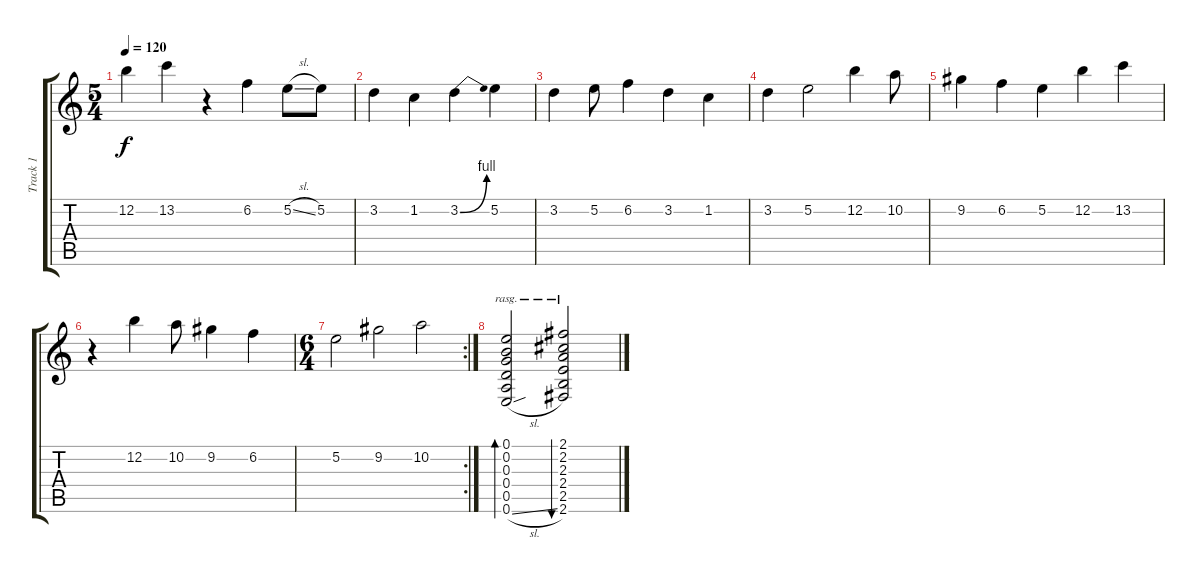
\track ("Track 1" "Track 1") {instrument acousticguitarsteel}
\staff {score tabs}
\tuning (E4 B3 G3 D3 A2 E2) {hide}
\ts (5 4)
\tempo 120
\clef g2
\ks c
12.2.4{dy f} 13.2.4 r.4 6.2.4 5.2{sl}.8 5.2.8 |
3.2.4 1.2.4 3.2{be (bend 0 0 60 4)}.4 5.2.4 |
3.2.4 5.2.8 6.2.4 3.2.4 1.2.4 |
3.2.4 5.2.2 12.2.4 10.2.8 |
9.2.4 6.2.4 5.2.4 12.2.4 13.2.4 |
r.4 12.2.4 10.2.8 9.2.4 6.2.4 |
\rc 2
\ts (6 4)
5.2.2 9.2.2 10.2.2 |
(0.1 0.2 0.3 0.4 0.5 0.6{sl}).2{bd 480 rasg ii} (2.1 2.2 2.3 2.4 2.5 2.6).2{bu 480 rasg ii}
